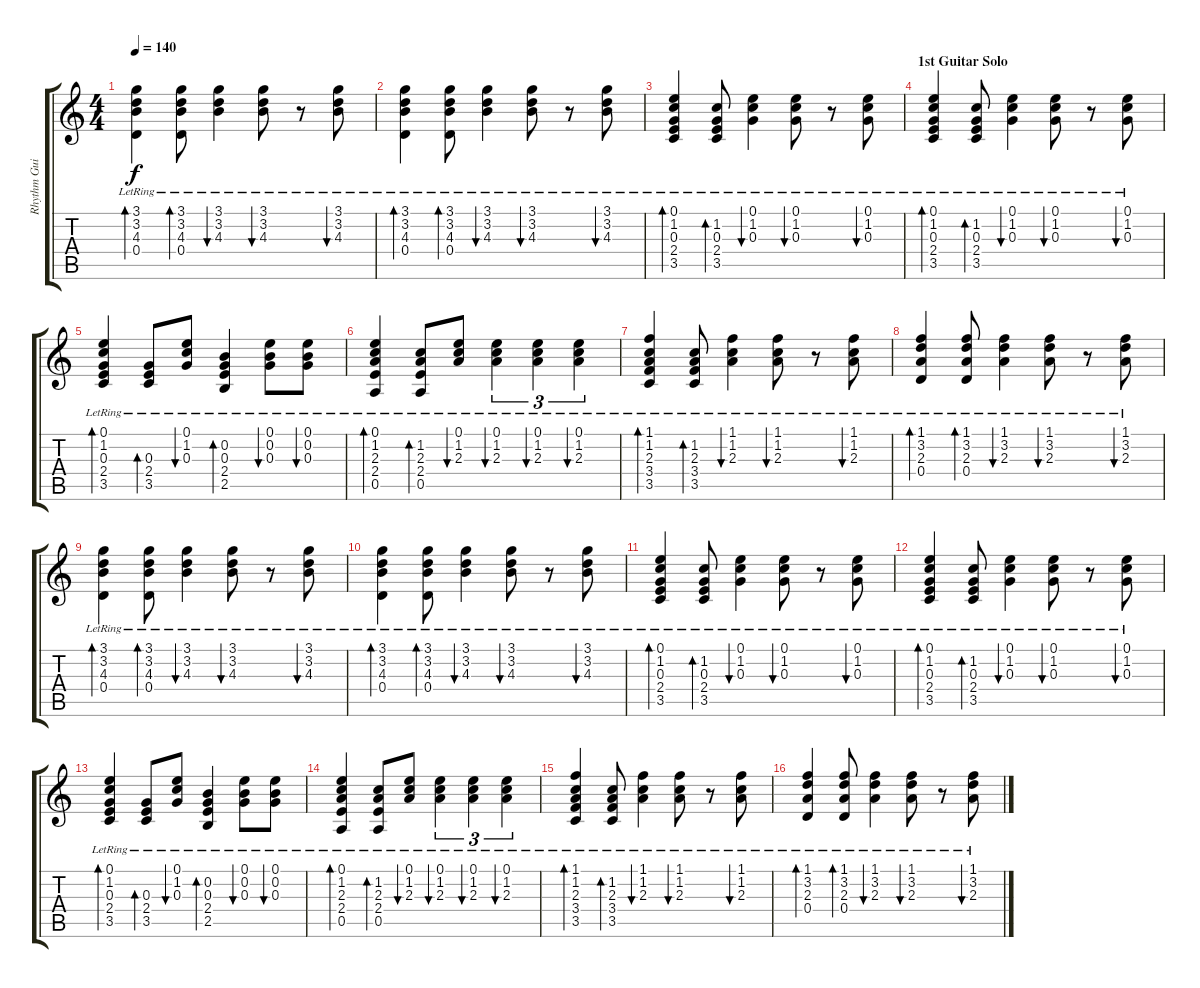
\track ("Rhythm Guitar" "Rhythm Gui") {instrument acousticguitarsteel}
\staff {score tabs}
\tuning (E4 B3 G3 D3 A2 E2) {hide}
\ts (4 4)
\tempo 140
\clef g2
\ks c
(3.1{lr} 3.2{lr} 4.3{lr} 0.4{lr}).4{bd 120 dy f} (3.1{lr} 3.2{lr} 4.3{lr} 0.4{lr}).8{bd 120} (3.1{lr} 3.2{lr} 4.3{lr}).4{bu 120} (3.1{lr} 3.2{lr} 4.3{lr}).8{bu 120} r.8 (3.1{lr} 3.2{lr} 4.3{lr}).8{bu 120} |
(3.1{lr} 3.2{lr} 4.3{lr} 0.4{lr}).4{bd 120} (3.1{lr} 3.2{lr} 4.3{lr} 0.4{lr}).8{bd 120} (3.1{lr} 3.2{lr} 4.3{lr}).4{bu 120} (3.1{lr} 3.2{lr} 4.3{lr}).8{bu 120} r.8 (3.1{lr} 3.2{lr} 4.3{lr}).8{bu 120} |
(0.1{lr} 1.2{lr} 0.3{lr} 2.4{lr} 3.5{lr}).4{bd 120} (1.2{lr} 0.3{lr} 2.4{lr} 3.5{lr}).8{bd 120} (0.1{lr} 1.2{lr} 0.3{lr}).4{bu 120} (0.1{lr} 1.2{lr} 0.3{lr}).8{bu 120} r.8 (0.1{lr} 1.2{lr} 0.3{lr}).8{bu 120} |
\section ("" "1st Guitar Solo ")
(0.1{lr} 1.2{lr} 0.3{lr} 2.4{lr} 3.5{lr}).4{bd 120} (1.2{lr} 0.3{lr} 2.4{lr} 3.5{lr}).8{bd 120} (0.1{lr} 1.2{lr} 0.3{lr}).4{bu 120} (0.1{lr} 1.2{lr} 0.3{lr}).8{bu 120} r.8 (0.1{lr} 1.2{lr} 0.3{lr}).8{bu 120} |
(0.1{lr} 1.2{lr} 0.3{lr} 2.4{lr} 3.5{lr}).4{bd 240} (0.3{lr} 2.4{lr} 3.5).8{bd 120} (0.1{lr} 1.2{lr} 0.3{lr}).8{bu 120} (0.2 0.3 2.4{lr} 2.5{lr}).4{bd 240} (0.1{lr} 0.2{lr} 0.3{lr}).8{bu 120} (0.1{lr} 0.2{lr} 0.3{lr}).8{bu 120} |
(0.1{lr} 1.2{lr} 2.3{lr} 2.4{lr} 0.5{lr}).4{bd 120} (1.2{lr} 2.3{lr} 2.4{lr} 0.5{lr}).8{bd 120} (0.1{lr} 1.2{lr} 2.3{lr}).8{bu 120} (0.1{lr} 1.2{lr} 2.3{lr}).4{tu (3 2) bu 120} (0.1{lr} 1.2{lr} 2.3{lr}).4{tu (3 2) bu 120} (0.1{lr} 1.2{lr} 2.3{lr}).4{tu (3 2) bu 120} |
(1.1{lr} 1.2{lr} 2.3{lr} 3.4{lr} 3.5{lr}).4{bd 120} (1.2{lr} 2.3{lr} 3.4{lr} 3.5{lr}).8{bd 120} (1.1{lr} 1.2{lr} 2.3{lr}).4{bu 120} (1.1{lr} 1.2{lr} 2.3{lr}).8{bu 120} r.8 (1.1{lr} 1.2{lr} 2.3{lr}).8{bu 120} |
(1.1{lr} 3.2{lr} 2.3{lr} 0.4{lr}).4{bd 120} (1.1{lr} 3.2{lr} 2.3{lr} 0.4{lr}).8{bd 120} (1.1{lr} 3.2{lr} 2.3{lr}).4{bu 120} (1.1{lr} 3.2{lr} 2.3{lr}).8{bu 120} r.8 (1.1{lr} 3.2{lr} 2.3{lr}).8{bu 120} |
(3.1{lr} 3.2{lr} 4.3{lr} 0.4{lr}).4{bd 120} (3.1{lr} 3.2{lr} 4.3{lr} 0.4{lr}).8{bd 120} (3.1{lr} 3.2{lr} 4.3{lr}).4{bu 120} (3.1{lr} 3.2{lr} 4.3{lr}).8{bu 120} r.8 (3.1{lr} 3.2{lr} 4.3{lr}).8{bu 120} |
(3.1{lr} 3.2{lr} 4.3{lr} 0.4{lr}).4{bd 120} (3.1{lr} 3.2{lr} 4.3{lr} 0.4{lr}).8{bd 120} (3.1{lr} 3.2{lr} 4.3{lr}).4{bu 120} (3.1{lr} 3.2{lr} 4.3{lr}).8{bu 120} r.8 (3.1{lr} 3.2{lr} 4.3{lr}).8{bu 120} |
(0.1{lr} 1.2{lr} 0.3{lr} 2.4{lr} 3.5{lr}).4{bd 120} (1.2{lr} 0.3{lr} 2.4{lr} 3.5{lr}).8{bd 120} (0.1{lr} 1.2{lr} 0.3{lr}).4{bu 120} (0.1{lr} 1.2{lr} 0.3{lr}).8{bu 120} r.8 (0.1{lr} 1.2{lr} 0.3{lr}).8{bu 120} |
(0.1{lr} 1.2{lr} 0.3{lr} 2.4{lr} 3.5{lr}).4{bd 120} (1.2{lr} 0.3{lr} 2.4{lr} 3.5{lr}).8{bd 120} (0.1{lr} 1.2{lr} 0.3{lr}).4{bu 120} (0.1{lr} 1.2{lr} 0.3{lr}).8{bu 120} r.8 (0.1{lr} 1.2{lr} 0.3{lr}).8{bu 120} |
(0.1{lr} 1.2{lr} 0.3{lr} 2.4{lr} 3.5{lr}).4{bd 240} (0.3{lr} 2.4{lr} 3.5).8{bd 120} (0.1{lr} 1.2{lr} 0.3{lr}).8{bu 120} (0.2 0.3 2.4{lr} 2.5{lr}).4{bd 240} (0.1{lr} 0.2{lr} 0.3{lr}).8{bu 120} (0.1{lr} 0.2{lr} 0.3{lr}).8{bu 120} |
(0.1{lr} 1.2{lr} 2.3{lr} 2.4{lr} 0.5{lr}).4{bd 120} (1.2{lr} 2.3{lr} 2.4{lr} 0.5{lr}).8{bd 120} (0.1{lr} 1.2{lr} 2.3{lr}).8{bu 120} (0.1{lr} 1.2{lr} 2.3{lr}).4{tu (3 2) bu 120} (0.1{lr} 1.2{lr} 2.3{lr}).4{tu (3 2) bu 120} (0.1{lr} 1.2{lr} 2.3{lr}).4{tu (3 2) bu 120} |
(1.1{lr} 1.2{lr} 2.3{lr} 3.4{lr} 3.5{lr}).4{bd 120} (1.2{lr} 2.3{lr} 3.4{lr} 3.5{lr}).8{bd 120} (1.1{lr} 1.2{lr} 2.3{lr}).4{bu 120} (1.1{lr} 1.2{lr} 2.3{lr}).8{bu 120} r.8 (1.1{lr} 1.2{lr} 2.3{lr}).8{bu 120} |
(1.1{lr} 3.2{lr} 2.3{lr} 0.4{lr}).4{bd 120} (1.1{lr} 3.2{lr} 2.3{lr} 0.4{lr}).8{bd 120} (1.1{lr} 3.2{lr} 2.3{lr}).4{bu 120} (1.1{lr} 3.2{lr} 2.3{lr}).8{bu 120} r.8 (1.1{lr} 3.2{lr} 2.3{lr}).8{bu 120}
